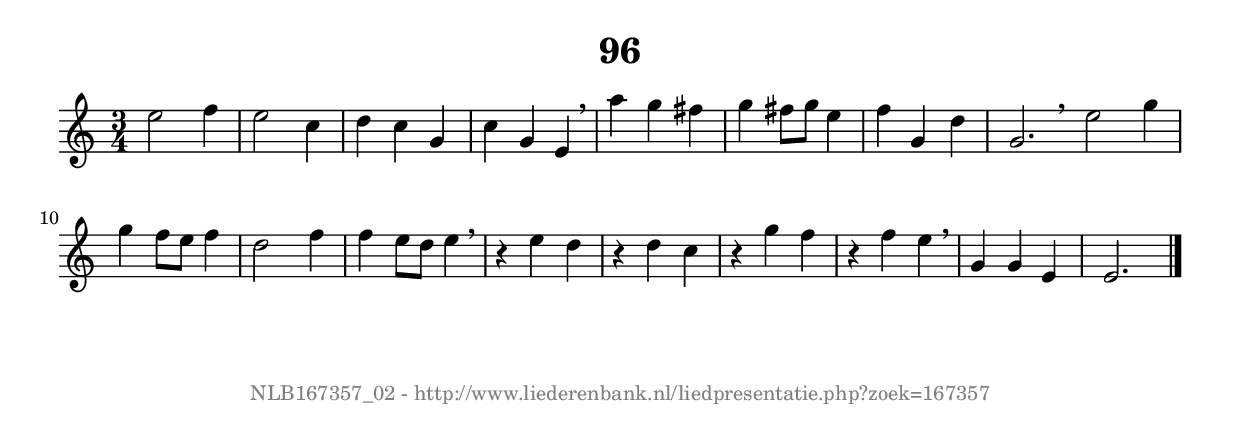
%
% produced by wce2krn 1.64 (7 June 2014)
%
\version"2.16"
#(append! paper-alist '(("long" . (cons (* 210 mm) (* 2000 mm)))))
#(set-default-paper-size "long")
sb = {\breathe}
mBreak = {\breathe }
bBreak = {\breathe }
x = {\once\override NoteHead #'style = #'cross }
gl=\glissando
itime={\override Staff.TimeSignature #'stencil = ##f }
ficta = {\once\set suggestAccidentals = ##t}
fine = {\once\override Score.RehearsalMark #'self-alignment-X = #1 \mark \markup {\italic{Fine}}}
dc = {\once\override Score.RehearsalMark #'self-alignment-X = #1 \mark \markup {\italic{D.C.}}}
dcf = {\once\override Score.RehearsalMark #'self-alignment-X = #1 \mark \markup {\italic{D.C. al Fine}}}
dcc = {\once\override Score.RehearsalMark #'self-alignment-X = #1 \mark \markup {\italic{D.C. al Coda}}}
ds = {\once\override Score.RehearsalMark #'self-alignment-X = #1 \mark \markup {\italic{D.S.}}}
dsf = {\once\override Score.RehearsalMark #'self-alignment-X = #1 \mark \markup {\italic{D.S. al Fine}}}
dsc = {\once\override Score.RehearsalMark #'self-alignment-X = #1 \mark \markup {\italic{D.S. al Coda}}}
pv = {\set Score.repeatCommands = #'((volta "1"))}
sv = {\set Score.repeatCommands = #'((volta "2"))}
tv = {\set Score.repeatCommands = #'((volta "3"))}
qv = {\set Score.repeatCommands = #'((volta "4"))}
xv = {\set Score.repeatCommands = #'((volta #f))}
\header{ tagline = ""
title = "96"
}
\score {{
\key c \major
\relative g''
{
\set melismaBusyProperties = #'()
\time 3/4
\tempo 4=120
\override Score.MetronomeMark #'transparent = ##t
\override Score.RehearsalMark #'break-visibility = #(vector #t #t #f)
e2 f4 e2 c4 d c g c g e \mBreak \bar "|"
a'4 g fis g fis8 g e4 f g, d' g,2. \bar ":|:" \bBreak
e'2 g4 g f8 e f4 d2 f4 f e8 d e4 \mBreak \bar "|"
r4 e d r d c r g' f r f e \sb g, g e e2. \bar "|."
 }}
 \midi { }
 \layout {
            indent = 0.0\cm
}
}
\markup { \vspace #0 } \markup { \with-color #grey \fill-line { \center-column { \smaller "NLB167357_02 - http://www.liederenbank.nl/liedpresentatie.php?zoek=167357" } } }
